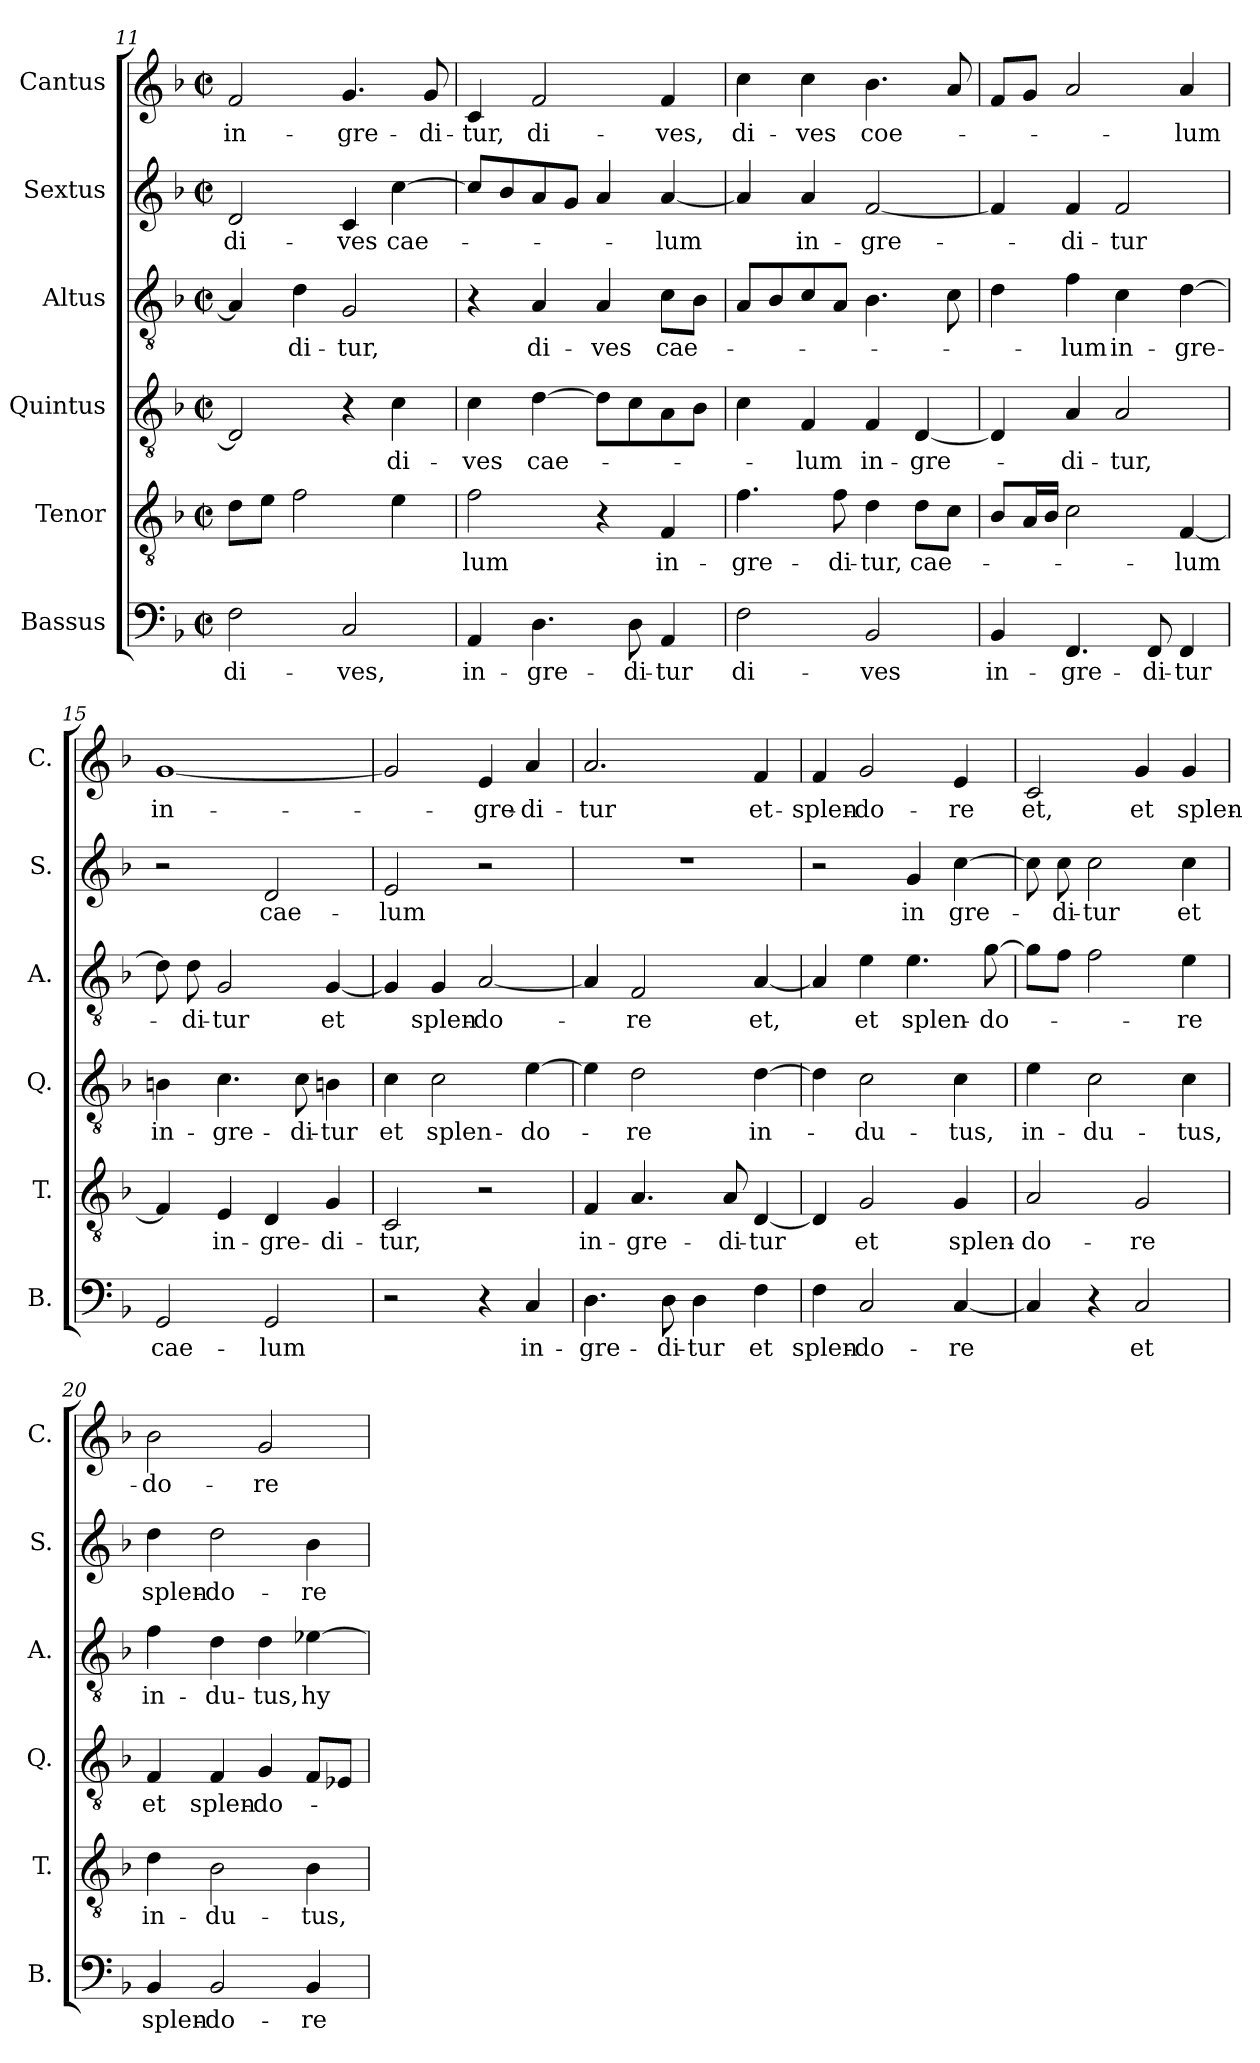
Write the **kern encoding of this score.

**kern	**text	**kern	**text	**kern	**text	**kern	**text	**kern	**text	**kern	**text
*part6	*part6	*part5	*part5	*part4	*part4	*part3	*part3	*part2	*part2	*part1	*part1
*staff6	*staff6	*staff5	*staff5	*staff4	*staff4	*staff3	*staff3	*staff2	*staff2	*staff1	*staff1
*I"Bassus	*	*I"Tenor	*	*I"Quintus	*	*I"Altus	*	*I"Sextus	*	*I"Cantus	*
*I'B.	*	*I'T.	*	*I'Q.	*	*I'A.	*	*I'S.	*	*I'C.	*
!!LO:PB:g=z
*clefF4	*	*clefGv2	*	*clefGv2	*	*clefGv2	*	*clefG2	*	*clefG2	*
*k[b-]	*	*k[b-]	*	*k[b-]	*	*k[b-]	*	*k[b-]	*	*k[b-]	*
*F:	*	*F:	*	*F:	*	*F:	*	*F:	*	*F:	*
*M2/2	*	*M2/2	*	*M2/2	*	*M2/2	*	*M2/2	*	*M2/2	*
*met(c|)	*	*met(c|)	*	*met(c|)	*	*met(c|)	*	*met(c|)	*	*met(c|)	*
=11	=11	=11	=11	=11	=11	=11	=11	=11	=11	=11	=11
!	!LO:LY:b:cj	!	!	!	!	!	!	!	!LO:LY:b:cj	!	!LO:LY:b:cj
2F\	-di-	8d\L	.	2D/]	.	4A/]	.	2d/	di-	2f/	in-
.	.	8e\J	.	.	.	.	.	.	.	.	.
!	!	!	!	!	!	!	!LO:LY:b:cj	!	!	!	!
.	.	2f\	.	.	.	4d\	-di-	.	.	.	.
!	!LO:LY:b:cj	!	!	!	!	!	!LO:LY:b:cj	!	!LO:LY:b:cj	!	!LO:LY:b:cj
2C/	-ves,	.	.	4r	.	2G/	-tur,	4c/	-ves	4.g/	-gre-
!	!	!	!	!	!LO:LY:b:cj	!	!	!	!LO:LY:b:cj	!	!
.	.	4e\	.	4c\	di-	.	.	[>4cc\	cae-	.	.
!	!	!	!	!	!	!	!	!	!	!	!LO:LY:b:cj
.	.	.	.	.	.	.	.	.	.	8g/	-di-
=12	=12	=12	=12	=12	=12	=12	=12	=12	=12	=12	=12
!	!LO:LY:b:cj	!	!LO:LY:b:cj	!	!LO:LY:b:cj	!	!	!	!	!	!LO:LY:b:cj
4AA/	in-	2f\	-lum	4c\	-ves	4r	.	8cc/L]	.	4c/	-tur,
.	.	.	.	.	.	.	.	8b-/	.	.	.
!	!LO:LY:b:cj	!	!	!	!LO:LY:b:cj	!	!LO:LY:b:cj	!	!	!	!LO:LY:b:cj
4.D\	-gre-	.	.	[>4d\	cae-	4A/	di-	8a/	.	2f/	di-
.	.	.	.	.	.	.	.	8g/J	.	.	.
!	!	!	!	!	!	!	!LO:LY:b:cj	!	!	!	!
.	.	4r	.	8d\L]	.	4A/	-ves	4a/	.	.	.
!	!LO:LY:b	!	!	!	!	!	!	!	!	!	!
8D\	-di-	.	.	8c\	.	.	.	.	.	.	.
!	!LO:LY:b:rj	!	!LO:LY:b:cj	!	!	!	!LO:LY:b:cj	!	!LO:LY:b:cj	!	!LO:LY:b:cj
4AA/	-tur	4F/	in-	8A\	.	8c\L	cae-	[<4a/	-lum	4f/	-ves,
.	.	.	.	8B-\J	.	8B-\J	.	.	.	.	.
=13	=13	=13	=13	=13	=13	=13	=13	=13	=13	=13	=13
!	!LO:LY:b:cj	!	!LO:LY:b:cj	!	!	!	!	!	!	!	!LO:LY:b:cj
2F\	di-	4.f\	-gre-	4c\	.	8A/L	.	4a/]	.	4cc\	di-
.	.	.	.	.	.	8B-/	.	.	.	.	.
!	!	!	!	!	!LO:LY:b:cj	!	!	!	!LO:LY:b:cj	!	!LO:LY:b:cj
.	.	.	.	4F/	-lum	8c/	.	4a/	in-	4cc\	-ves
!	!	!	!LO:LY:b	!	!	!	!	!	!	!	!
.	.	8f\	-di-	.	.	8A/J	.	.	.	.	.
!	!LO:LY:b:cj	!	!LO:LY:b:rj	!	!LO:LY:b:cj	!	!	!	!LO:LY:b:cj	!	!LO:LY:b:cj
2BB-/	-ves	4d\	-tur,	4F/	in-	4.B-\	.	[<2f/	-gre-	4.b-\	coe-
!	!	!	!LO:LY:b:cj	!	!LO:LY:b:cj	!	!	!	!	!	!
.	.	8d\L	cae-	[<4D/	-gre-	.	.	.	.	.	.
.	.	8c\J	.	.	.	8c\	.	.	.	8a/	.
=14	=14	=14	=14	=14	=14	=14	=14	=14	=14	=14	=14
!	!LO:LY:b:cj	!	!	!	!	!	!	!	!	!	!
4BB-/	in-	8B-/L	.	4D/]	.	4d\	.	4f/]	.	8f/L	.
.	.	16A/	.	.	.	.	.	.	.	8g/J	.
.	.	16B-/J	.	.	.	.	.	.	.	.	.
!	!LO:LY:b:cj	!	!	!	!LO:LY:b:cj	!	!LO:LY:b:cj	!	!LO:LY:b:cj	!	!
4.FF/	-gre-	2c\	.	4A/	-di-	4f\	-lum	4f/	-di-	2a/	.
!	!	!	!	!	!LO:LY:b:cj	!	!LO:LY:b:cj	!	!LO:LY:b:cj	!	!
.	.	.	.	2A/	-tur,	4c\	in-	2f/	-tur	.	.
!	!LO:LY:b	!	!	!	!	!	!	!	!	!	!
8FF/	-di-	.	.	.	.	.	.	.	.	.	.
!	!LO:LY:b:rj	!	!LO:LY:b:cj	!	!	!	!LO:LY:b:cj	!	!	!	!LO:LY:b:cj
4FF/	-tur	[<4F/	-lum	.	.	[>4d\	-gre-	.	.	4a/	-lum
=15	=15	=15	=15	=15	=15	=15	=15	=15	=15	=15	=15
!	!LO:LY:b:cj	!	!	!	!LO:LY:b:cj	!	!	!	!	!	!LO:LY:b:cj
2GG/	cae-	4F/]	.	4Bn\	in-	8d\]	.	2r	.	[>1g	in-
!	!	!	!	!	!	!	!LO:LY:b:cj	!	!	!	!
.	.	.	.	.	.	8d\	-di-	.	.	.	.
!	!	!	!LO:LY:b:cj	!	!LO:LY:b:cj	!	!LO:LY:b:cj	!	!	!	!
.	.	4E/	in-	4.c\	-gre-	2G/	-tur	.	.	.	.
!	!LO:LY:b:cj	!	!LO:LY:b:cj	!	!	!	!	!	!LO:LY:b:cj	!	!
2GG/	-lum	4D/	-gre-	.	.	.	.	2d/	cae-	.	.
!	!	!	!	!	!LO:LY:b:cj	!	!	!	!	!	!
.	.	.	.	8c\	-di-	.	.	.	.	.	.
!	!	!	!LO:LY:b:cj	!	!LO:LY:b:cj	!	!LO:LY:b:cj	!	!	!	!
.	.	4G/	-di-	4Bn\	-tur	[>4G/	et	.	.	.	.
!!LO:LB:g=z
=16	=16	=16	=16	=16	=16	=16	=16	=16	=16	=16	=16
!	!	!	!LO:LY:b:cj	!	!LO:LY:b:cj	!	!	!	!LO:LY:b:cj	!	!
2r	.	2C/	-tur,	4c\	et	4G/]	.	2e/	-lum	2g/]	.
!	!	!	!	!	!LO:LY:b:cj	!	!LO:LY:b:cj	!	!	!	!
.	.	.	.	2c\	splen-	4G/	splen-	.	.	.	.
!	!	!	!	!	!	!	!LO:LY:b:cj	!	!	!	!LO:LY:b:cj
4r	.	2r	.	.	.	[<2A/	-do-	2r	.	4e/	-gre-
!	!LO:LY:b:cj	!	!	!	!LO:LY:b:cj	!	!	!	!	!	!LO:LY:b:cj
4C/	in-	.	.	[>4e\	-do-	.	.	.	.	4a/	-di-
=17	=17	=17	=17	=17	=17	=17	=17	=17	=17	=17	=17
!	!LO:LY:b:cj	!	!LO:LY:b:cj	!	!	!	!	!	!	!	!LO:LY:b:cj
4.D\	-gre-	4F/	in-	4e\]	.	4A/]	.	1r	.	2.a/	-tur
!	!	!	!LO:LY:b:cj	!	!LO:LY:b:cj	!	!LO:LY:b:cj	!	!	!	!
.	.	4.A/	-gre-	2d\	-re	2F/	-re	.	.	.	.
!	!LO:LY:b	!	!	!	!	!	!	!	!	!	!
8D\	-di-	.	.	.	.	.	.	.	.	.	.
!	!LO:LY:b:rj	!	!	!	!	!	!	!	!	!	!
4D\	-tur	.	.	.	.	.	.	.	.	.	.
!	!	!	!LO:LY:b	!	!	!	!	!	!	!	!
.	.	8A/	-di-	.	.	.	.	.	.	.	.
!	!LO:LY:b:cj	!	!LO:LY:b:rj	!	!LO:LY:b:cj	!	!LO:LY:b:cj	!	!	!	!LO:LY:b:cj
4F\	et	[<4D/	-tur	[>4d\	in-	[<4A/	et,	.	.	4f/	et-
=18	=18	=18	=18	=18	=18	=18	=18	=18	=18	=18	=18
!	!LO:LY:b:cj	!	!	!	!	!	!	!	!	!	!LO:LY:b:cj
4F\	splen-	4D/]	.	4d\]	.	4A/]	.	2r	.	4f/	-splen-
!	!LO:LY:b:cj	!	!LO:LY:b:cj	!	!LO:LY:b:cj	!	!LO:LY:b:cj	!	!	!	!LO:LY:b:cj
2C/	-do-	2G/	et	2c\	-du-	4e\	et	.	.	2g/	-do-
!	!	!	!	!	!	!	!LO:LY:b:cj	!	!LO:LY:b:cj	!	!
.	.	.	.	.	.	4.e\	splen-	4g/	in	.	.
!	!LO:LY:b:cj	!	!LO:LY:b:cj	!	!LO:LY:b:cj	!	!	!	!LO:LY:b:cj	!	!LO:LY:b:cj
[<4C/	-re	4G/	splen-	4c\	-tus,	.	.	[>4cc\	gre-	4e/	-re
!	!	!	!	!	!	!	!LO:LY:b:cj	!	!	!	!
.	.	.	.	.	.	[>8g\	-do-	.	.	.	.
=19	=19	=19	=19	=19	=19	=19	=19	=19	=19	=19	=19
!	!	!	!LO:LY:b:cj	!	!LO:LY:b:cj	!	!	!	!	!	!LO:LY:b:cj
4C/]	.	2A/	-do-	4e\	in-	8g\L]	.	8cc\]	.	2c/	et,
!	!	!	!	!	!	!	!	!	!LO:LY:b	!	!
.	.	.	.	.	.	8f\J	.	8cc\	-di-	.	.
!	!	!	!	!	!LO:LY:b:cj	!	!	!	!LO:LY:b:rj	!	!
4r	.	.	.	2c\	-du-	2f\	.	2cc\	-tur	.	.
!	!LO:LY:b:cj	!	!LO:LY:b:cj	!	!	!	!	!	!	!	!LO:LY:b:cj
2C/	et	2G/	-re	.	.	.	.	.	.	4g/	et
!	!	!	!	!	!LO:LY:b:cj	!	!LO:LY:b:cj	!	!LO:LY:b:cj	!	!LO:LY:b:cj
.	.	.	.	4c\	-tus,	4e\	-re	4cc\	et	4g/	splen-
=20	=20	=20	=20	=20	=20	=20	=20	=20	=20	=20	=20
!	!LO:LY:b:cj	!	!LO:LY:b:cj	!	!LO:LY:b:cj	!	!LO:LY:b:cj	!	!LO:LY:b:cj	!	!LO:LY:b:cj
4BB-/	splen-	4d\	in-	4F/	et	4f\	in-	4dd\	splen-	2b-\	-do-
!	!LO:LY:b:cj	!	!LO:LY:b:cj	!	!LO:LY:b:cj	!	!LO:LY:b:cj	!	!LO:LY:b:cj	!	!
2BB-/	-do-	2B-\	-du-	4F/	splen-	4d\	-du-	2dd\	-do-	.	.
!	!	!	!	!	!LO:LY:b:cj	!	!LO:LY:b:cj	!	!	!	!LO:LY:b:cj
.	.	.	.	4G/	-do-	4d\	-tus,	.	.	2g/	-re
!	!LO:LY:b:cj	!	!LO:LY:b:cj	!	!	!	!LO:LY:b:cj	!	!LO:LY:b:cj	!	!
4BB-/	-re	4B-\	-tus,	8F/L	.	[<4e-X\	hy-	4b-\	-re	.	.
.	.	.	.	8E-X/J	.	.	.	.	.	.	.
=	=	=	=	=	=	=	=	=	=	=	=
*-	*-	*-	*-	*-	*-	*-	*-	*-	*-	*-	*-
